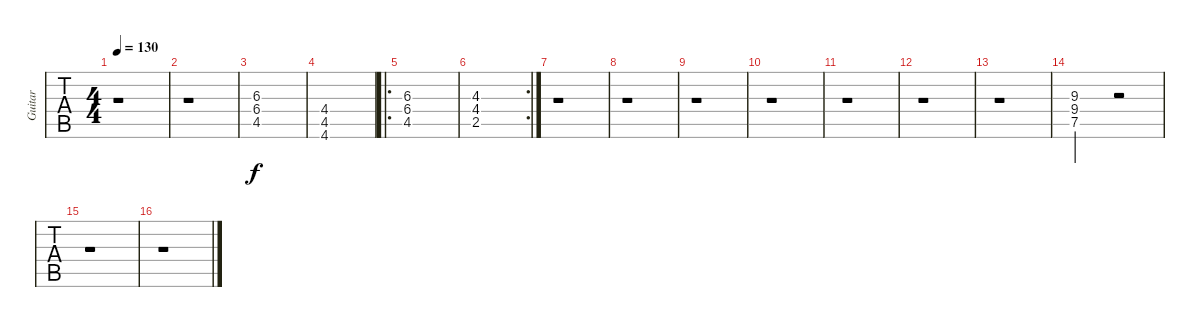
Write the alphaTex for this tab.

\track ("Guitar" "Guitar") {instrument overdrivenguitar}
\staff {tabs}
\tuning (D4 A3 F3 C3 G2 C2) {hide}
\ts (4 4)
\tempo 130
\clef g2
\ks c
r.1{dy f} |
r.1 |
(6.3 6.4 4.5).1 |
(4.4 4.5 4.6).1 |
\ro
(6.3 6.4 4.5).1 |
\rc 2
(4.3 4.4 2.5).1 |
r.1 |
r.1 |
r.1 |
r.1 |
r.1 |
r.1 |
r.1 |
(9.3 9.4 7.5).2 r.2 |
r.1 |
r.1
